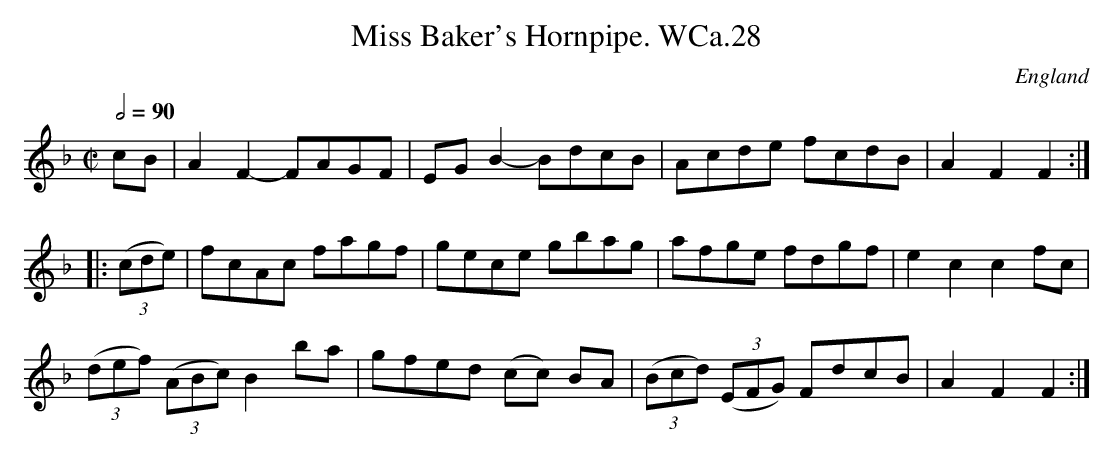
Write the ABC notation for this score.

X:1
T:Miss Baker's Hornpipe. WCa.28
L:1/8
M:C|
O:England
Q:1/2=90
K:F
cB|A2F2-FAGF|EGB2-BdcB|Acde fcdB|A2F2F2:|!
|:((3cde)|fcAc fagf|gece gbag|afge fdgf|e2c2c2fc|!
((3def) ((3ABc) B2ba|gfed (cc) BA|\
((3Bcd) ((3EFG) FdcB|A2F2F2:|
